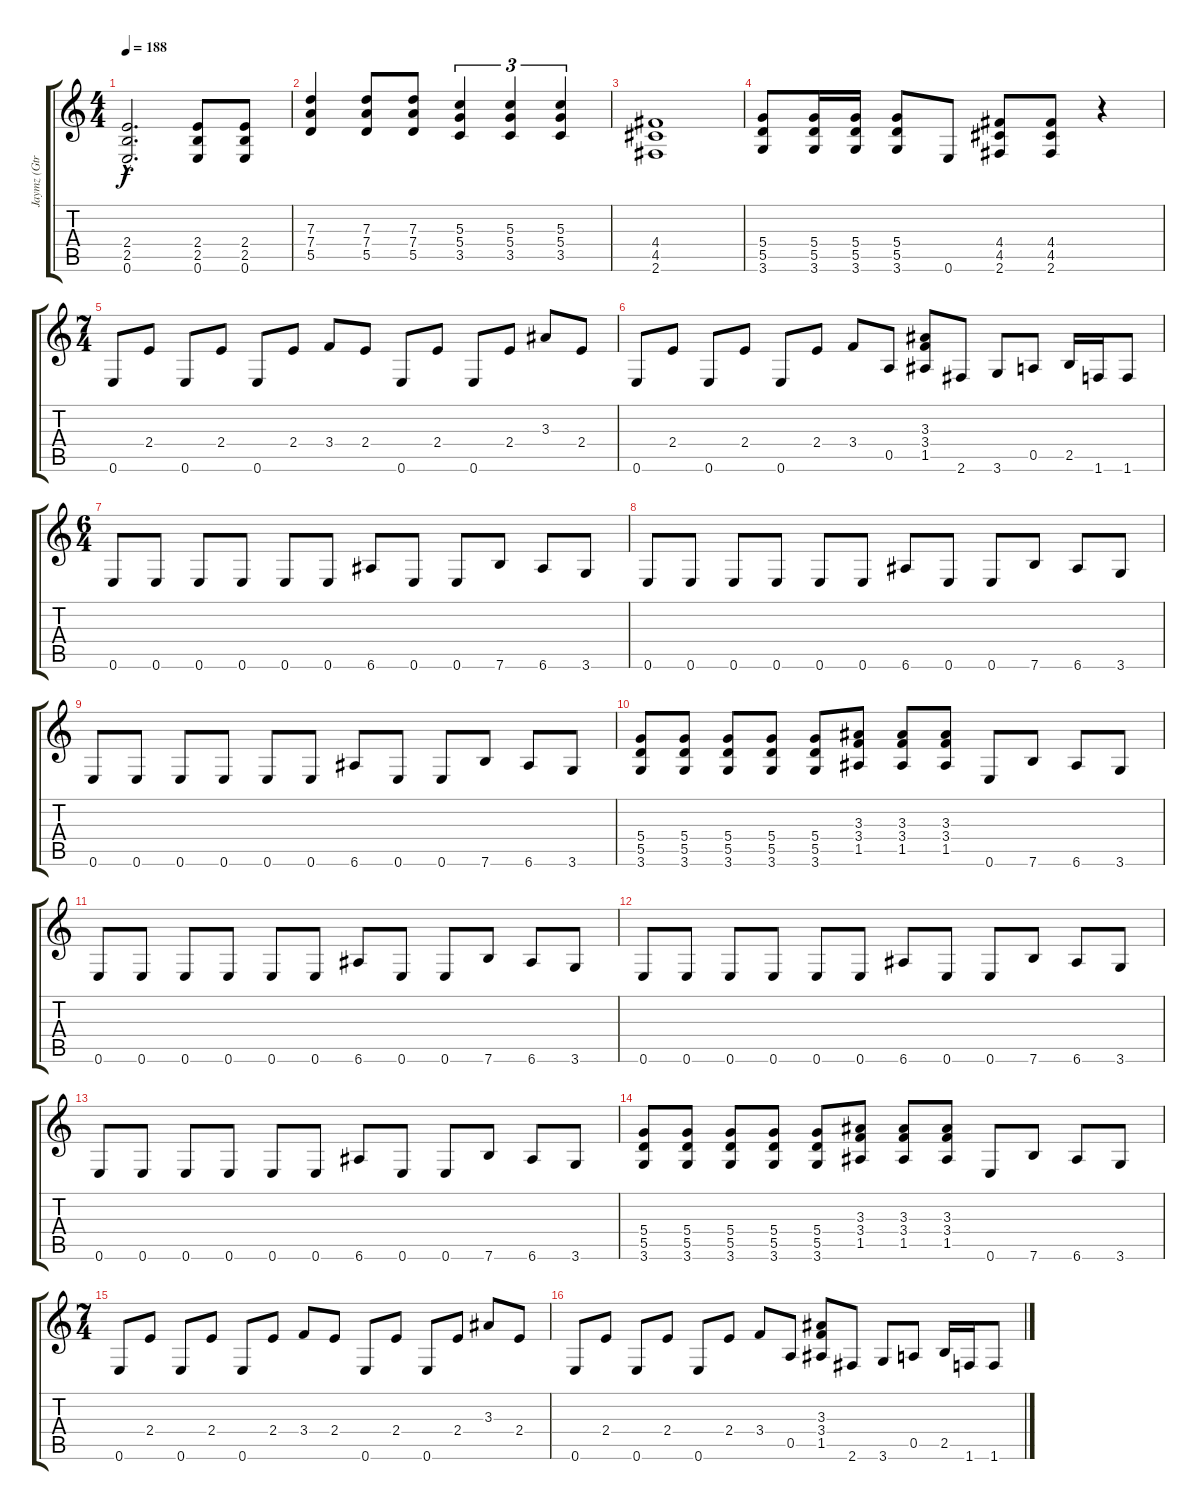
\track ("Jaymz (Gtr 1)" "Jaymz (Gtr") {instrument distortionguitar}
\staff {score tabs}
\tuning (E4 B3 G3 D3 A2 E2) {hide}
\ts (4 4)
\tempo 188
\clef g2
\ks c
(2.4{hac} 2.5{hac} 0.6{hac}).2{d dy f} (2.4 2.5 0.6).8 (2.4 2.5 0.6).8 |
(7.3 7.4 5.5).4 (7.3 7.4 5.5).8 (7.3 7.4 5.5).8 (5.3 5.4 3.5).4{tu (3 2)} (5.3 5.4 3.5).4{tu (3 2)} (5.3 5.4 3.5).4{tu (3 2)} |
(4.4 4.5 2.6).1 |
(5.4 5.5 3.6).8 (5.4 5.5 3.6).16 (5.4 5.5 3.6).16 (5.4 5.5 3.6).8 0.6.8 (4.4 4.5 2.6).8 (4.4 4.5 2.6).8 r.4 |
\ts (7 4)
0.6.8 2.4.8 0.6.8 2.4.8 0.6.8 2.4.8 3.4.8 2.4.8 0.6.8 2.4.8 0.6.8 2.4.8 3.3.8 2.4.8 |
0.6.8 2.4.8 0.6.8 2.4.8 0.6.8 2.4.8 3.4.8 0.5.8 (3.3 3.4 1.5).8 2.6.8 3.6.8 0.5.8 2.5.16 1.6.16 1.6.8 |
\ts (6 4)
0.6.8 0.6.8 0.6.8 0.6.8 0.6.8 0.6.8 6.6.8 0.6.8 0.6.8 7.6.8 6.6.8 3.6.8 |
0.6.8 0.6.8 0.6.8 0.6.8 0.6.8 0.6.8 6.6.8 0.6.8 0.6.8 7.6.8 6.6.8 3.6.8 |
0.6.8 0.6.8 0.6.8 0.6.8 0.6.8 0.6.8 6.6.8 0.6.8 0.6.8 7.6.8 6.6.8 3.6.8 |
(5.4 5.5 3.6).8 (5.4 5.5 3.6).8 (5.4 5.5 3.6).8 (5.4 5.5 3.6).8 (5.4 5.5 3.6).8 (3.3 3.4 1.5).8 (3.3 3.4 1.5).8 (3.3 3.4 1.5).8 0.6.8 7.6.8 6.6.8 3.6.8 |
0.6.8 0.6.8 0.6.8 0.6.8 0.6.8 0.6.8 6.6.8 0.6.8 0.6.8 7.6.8 6.6.8 3.6.8 |
0.6.8 0.6.8 0.6.8 0.6.8 0.6.8 0.6.8 6.6.8 0.6.8 0.6.8 7.6.8 6.6.8 3.6.8 |
0.6.8 0.6.8 0.6.8 0.6.8 0.6.8 0.6.8 6.6.8 0.6.8 0.6.8 7.6.8 6.6.8 3.6.8 |
(5.4 5.5 3.6).8 (5.4 5.5 3.6).8 (5.4 5.5 3.6).8 (5.4 5.5 3.6).8 (5.4 5.5 3.6).8 (3.3 3.4 1.5).8 (3.3 3.4 1.5).8 (3.3 3.4 1.5).8 0.6.8 7.6.8 6.6.8 3.6.8 |
\ts (7 4)
0.6.8 2.4.8 0.6.8 2.4.8 0.6.8 2.4.8 3.4.8 2.4.8 0.6.8 2.4.8 0.6.8 2.4.8 3.3.8 2.4.8 |
0.6.8 2.4.8 0.6.8 2.4.8 0.6.8 2.4.8 3.4.8 0.5.8 (3.3 3.4 1.5).8 2.6.8 3.6.8 0.5.8 2.5.16 1.6.16 1.6.8
